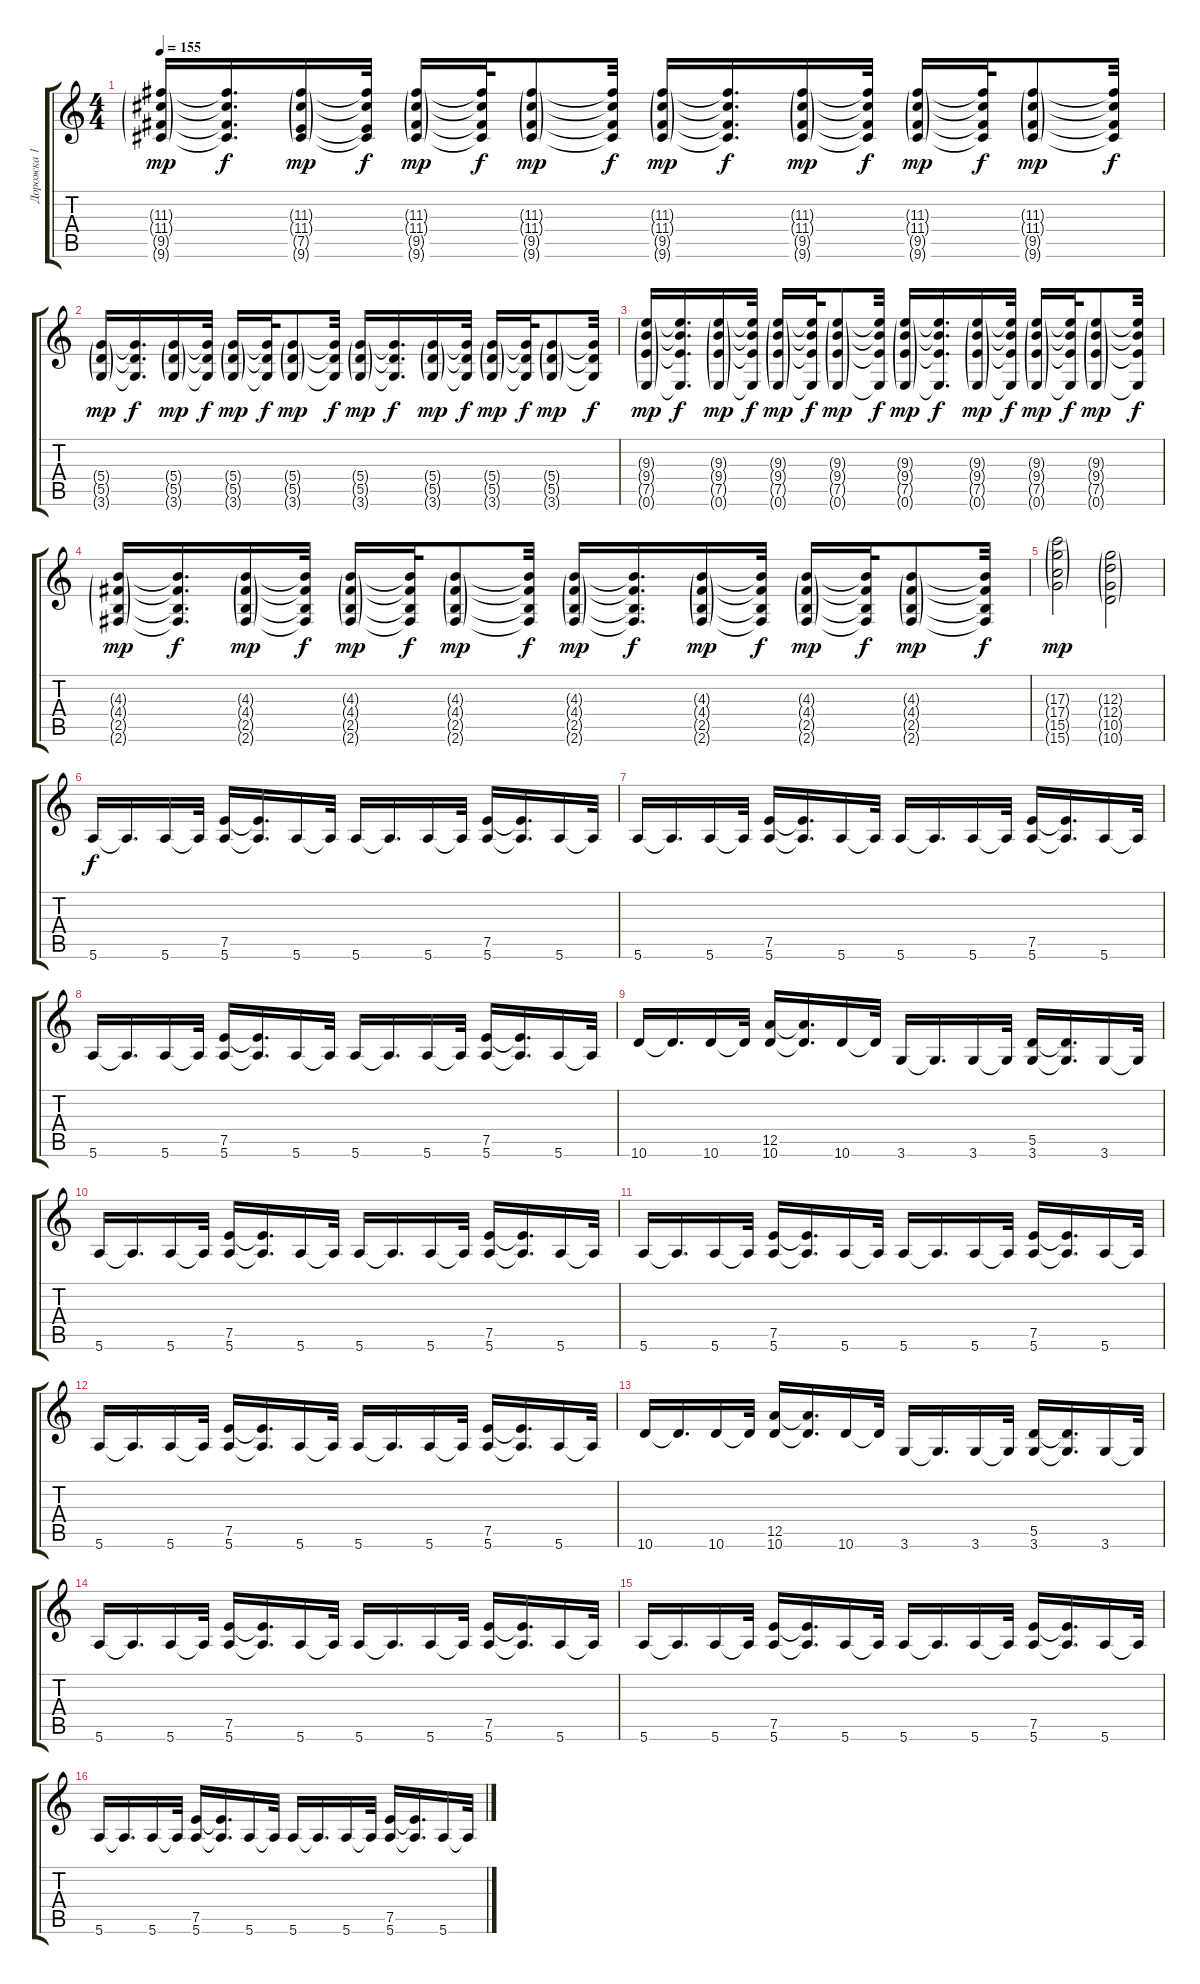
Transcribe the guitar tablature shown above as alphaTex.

\track ("Дорожка 1" "Дорожка 1") {instrument distortionguitar}
\staff {score tabs}
\tuning (E4 B3 G3 D3 A2 E2) {hide}
\ts (4 4)
\tempo 155
\clef g2
\ks c
(11.3{g} 11.4{g} 9.5{g} 9.6{g}).16{dy mp} (11.3{t} 11.4{t} 9.5{t} 9.6{t}).16{d dy f} (11.3{g} 11.4{g} 7.5{g} 9.6{g}).16{dy mp} (11.3{t} 11.4{t} 7.5{t} 9.6{t}).32{dy f} (11.3{g} 11.4{g} 9.5{g} 9.6{g}).16{dy mp} (11.3{t} 11.4{t} 9.5{t} 9.6{t}).32{dy f} (11.3{g} 11.4{g} 9.5{g} 9.6{g}).8{dy mp} (11.3{t} 11.4{t} 9.5{t} 9.6{t}).32{dy f} (11.3{g} 11.4{g} 9.5{g} 9.6{g}).16{dy mp} (11.3{t} 11.4{t} 9.5{t} 9.6{t}).16{d dy f} (11.3{g} 11.4{g} 9.5{g} 9.6{g}).16{dy mp} (11.3{t} 11.4{t} 9.5{t} 9.6{t}).32{dy f} (11.3{g} 11.4{g} 9.5{g} 9.6{g}).16{dy mp} (11.3{t} 11.4{t} 9.5{t} 9.6{t}).32{dy f} (11.3{g} 11.4{g} 9.5{g} 9.6{g}).8{dy mp} (11.3{t} 11.4{t} 9.5{t} 9.6{t}).32{dy f} |
(5.4{g} 5.5{g} 3.6{g}).16{dy mp} (5.4{t} 5.5{t} 3.6{t}).16{d dy f} (5.4{g} 5.5{g} 3.6{g}).16{dy mp} (5.4{t} 5.5{t} 3.6{t}).32{dy f} (5.4{g} 5.5{g} 3.6{g}).16{dy mp} (5.4{t} 5.5{t} 3.6{t}).32{dy f} (5.4{g} 5.5{g} 3.6{g}).8{dy mp} (5.4{t} 5.5{t} 3.6{t}).32{dy f} (5.4{g} 5.5{g} 3.6{g}).16{dy mp} (5.4{t} 5.5{t} 3.6{t}).16{d dy f} (5.4{g} 5.5{g} 3.6{g}).16{dy mp} (5.4{t} 5.5{t} 3.6{t}).32{dy f} (5.4{g} 5.5{g} 3.6{g}).16{dy mp} (5.4{t} 5.5{t} 3.6{t}).32{dy f} (5.4{g} 5.5{g} 3.6{g}).8{dy mp} (5.4{t} 5.5{t} 3.6{t}).32{dy f} |
(9.3{g} 9.4{g} 7.5{g} 0.6{g}).16{dy mp} (9.3{t} 9.4{t} 7.5{t} 0.6{t}).16{d dy f} (9.3{g} 9.4{g} 7.5{g} 0.6{g}).16{dy mp} (9.3{t} 9.4{t} 7.5{t} 0.6{t}).32{dy f} (9.3{g} 9.4{g} 7.5{g} 0.6{g}).16{dy mp} (9.3{t} 9.4{t} 7.5{t} 0.6{t}).32{dy f} (9.3{g} 9.4{g} 7.5{g} 0.6{g}).8{dy mp} (9.3{t} 9.4{t} 7.5{t} 0.6{t}).32{dy f} (9.3{g} 9.4{g} 7.5{g} 0.6{g}).16{dy mp} (9.3{t} 9.4{t} 7.5{t} 0.6{t}).16{d dy f} (9.3{g} 9.4{g} 7.5{g} 0.6{g}).16{dy mp} (9.3{t} 9.4{t} 7.5{t} 0.6{t}).32{dy f} (9.3{g} 9.4{g} 7.5{g} 0.6{g}).16{dy mp} (9.3{t} 9.4{t} 7.5{t} 0.6{t}).32{dy f} (9.3{g} 9.4{g} 7.5{g} 0.6{g}).8{dy mp} (9.3{t} 9.4{t} 7.5{t} 0.6{t}).32{dy f} |
(4.3{g} 4.4{g} 2.5{g} 2.6{g}).16{dy mp} (4.3{t} 4.4{t} 2.5{t} 2.6{t}).16{d dy f} (4.3{g} 4.4{g} 2.5{g} 2.6{g}).16{dy mp} (4.3{t} 4.4{t} 2.5{t} 2.6{t}).32{dy f} (4.3{g} 4.4{g} 2.5{g} 2.6{g}).16{dy mp} (4.3{t} 4.4{t} 2.5{t} 2.6{t}).32{dy f} (4.3{g} 4.4{g} 2.5{g} 2.6{g}).8{dy mp} (4.3{t} 4.4{t} 2.5{t} 2.6{t}).32{dy f} (4.3{g} 4.4{g} 2.5{g} 2.6{g}).16{dy mp} (4.3{t} 4.4{t} 2.5{t} 2.6{t}).16{d dy f} (4.3{g} 4.4{g} 2.5{g} 2.6{g}).16{dy mp} (4.3{t} 4.4{t} 2.5{t} 2.6{t}).32{dy f} (4.3{g} 4.4{g} 2.5{g} 2.6{g}).16{dy mp} (4.3{t} 4.4{t} 2.5{t} 2.6{t}).32{dy f} (4.3{g} 4.4{g} 2.5{g} 2.6{g}).8{dy mp} (4.3{t} 4.4{t} 2.5{t} 2.6{t}).32{dy f} |
(17.3{g} 17.4{g} 15.5{g} 15.6{g}).2{dy mp} (12.3{g} 12.4{g} 10.5{g} 10.6{g}).2 |
5.6.16{dy f} 5.6{t}.16{d} 5.6.16 5.6{t}.32 (7.5 5.6).16 (7.5{t} 5.6{t}).16{d} 5.6.16 5.6{t}.32 5.6.16 5.6{t}.16{d} 5.6.16 5.6{t}.32 (7.5 5.6).16 (7.5{t} 5.6{t}).16{d} 5.6.16 5.6{t}.32 |
5.6.16 5.6{t}.16{d} 5.6.16 5.6{t}.32 (7.5 5.6).16 (7.5{t} 5.6{t}).16{d} 5.6.16 5.6{t}.32 5.6.16 5.6{t}.16{d} 5.6.16 5.6{t}.32 (7.5 5.6).16 (7.5{t} 5.6{t}).16{d} 5.6.16 5.6{t}.32 |
5.6.16 5.6{t}.16{d} 5.6.16 5.6{t}.32 (7.5 5.6).16 (7.5{t} 5.6{t}).16{d} 5.6.16 5.6{t}.32 5.6.16 5.6{t}.16{d} 5.6.16 5.6{t}.32 (7.5 5.6).16 (7.5{t} 5.6{t}).16{d} 5.6.16 5.6{t}.32 |
10.6.16 10.6{t}.16{d} 10.6.16 10.6{t}.32 (12.5 10.6).16 (12.5{t} 10.6{t}).16{d} 10.6.16 10.6{t}.32 3.6.16 3.6{t}.16{d} 3.6.16 3.6{t}.32 (5.5 3.6).16 (5.5{t} 3.6{t}).16{d} 3.6.16 3.6{t}.32 |
5.6.16 5.6{t}.16{d} 5.6.16 5.6{t}.32 (7.5 5.6).16 (7.5{t} 5.6{t}).16{d} 5.6.16 5.6{t}.32 5.6.16 5.6{t}.16{d} 5.6.16 5.6{t}.32 (7.5 5.6).16 (7.5{t} 5.6{t}).16{d} 5.6.16 5.6{t}.32 |
5.6.16 5.6{t}.16{d} 5.6.16 5.6{t}.32 (7.5 5.6).16 (7.5{t} 5.6{t}).16{d} 5.6.16 5.6{t}.32 5.6.16 5.6{t}.16{d} 5.6.16 5.6{t}.32 (7.5 5.6).16 (7.5{t} 5.6{t}).16{d} 5.6.16 5.6{t}.32 |
5.6.16 5.6{t}.16{d} 5.6.16 5.6{t}.32 (7.5 5.6).16 (7.5{t} 5.6{t}).16{d} 5.6.16 5.6{t}.32 5.6.16 5.6{t}.16{d} 5.6.16 5.6{t}.32 (7.5 5.6).16 (7.5{t} 5.6{t}).16{d} 5.6.16 5.6{t}.32 |
10.6.16 10.6{t}.16{d} 10.6.16 10.6{t}.32 (12.5 10.6).16 (12.5{t} 10.6{t}).16{d} 10.6.16 10.6{t}.32 3.6.16 3.6{t}.16{d} 3.6.16 3.6{t}.32 (5.5 3.6).16 (5.5{t} 3.6{t}).16{d} 3.6.16 3.6{t}.32 |
5.6.16 5.6{t}.16{d} 5.6.16 5.6{t}.32 (7.5 5.6).16 (7.5{t} 5.6{t}).16{d} 5.6.16 5.6{t}.32 5.6.16 5.6{t}.16{d} 5.6.16 5.6{t}.32 (7.5 5.6).16 (7.5{t} 5.6{t}).16{d} 5.6.16 5.6{t}.32 |
5.6.16 5.6{t}.16{d} 5.6.16 5.6{t}.32 (7.5 5.6).16 (7.5{t} 5.6{t}).16{d} 5.6.16 5.6{t}.32 5.6.16 5.6{t}.16{d} 5.6.16 5.6{t}.32 (7.5 5.6).16 (7.5{t} 5.6{t}).16{d} 5.6.16 5.6{t}.32 |
5.6.16 5.6{t}.16{d} 5.6.16 5.6{t}.32 (7.5 5.6).16 (7.5{t} 5.6{t}).16{d} 5.6.16 5.6{t}.32 5.6.16 5.6{t}.16{d} 5.6.16 5.6{t}.32 (7.5 5.6).16 (7.5{t} 5.6{t}).16{d} 5.6.16 5.6{t}.32
